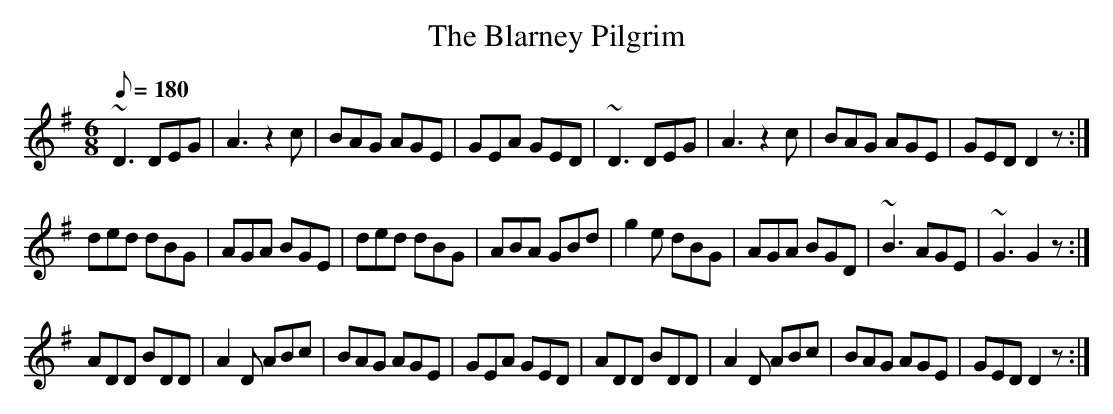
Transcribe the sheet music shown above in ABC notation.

X:1
T:Blarney Pilgrim, The
L:1/8
M:6/8
Q:180
K:G
~D3 DEG|A3 z2 c|BAG AGE|GEA GED|~D3 DEG|A3 z2 c |BAG AGE|GED D2z:|
ded dBG|AGA BGE|ded dBG|ABA GBd|g2e dBG|AGA BGD|~B3 AGE|~G3 G2 z:|
ADD BDD|A2D ABc|BAG AGE|GEA GED|ADD BDD|A2D ABc|BAG AGE|GED D2 z:|
